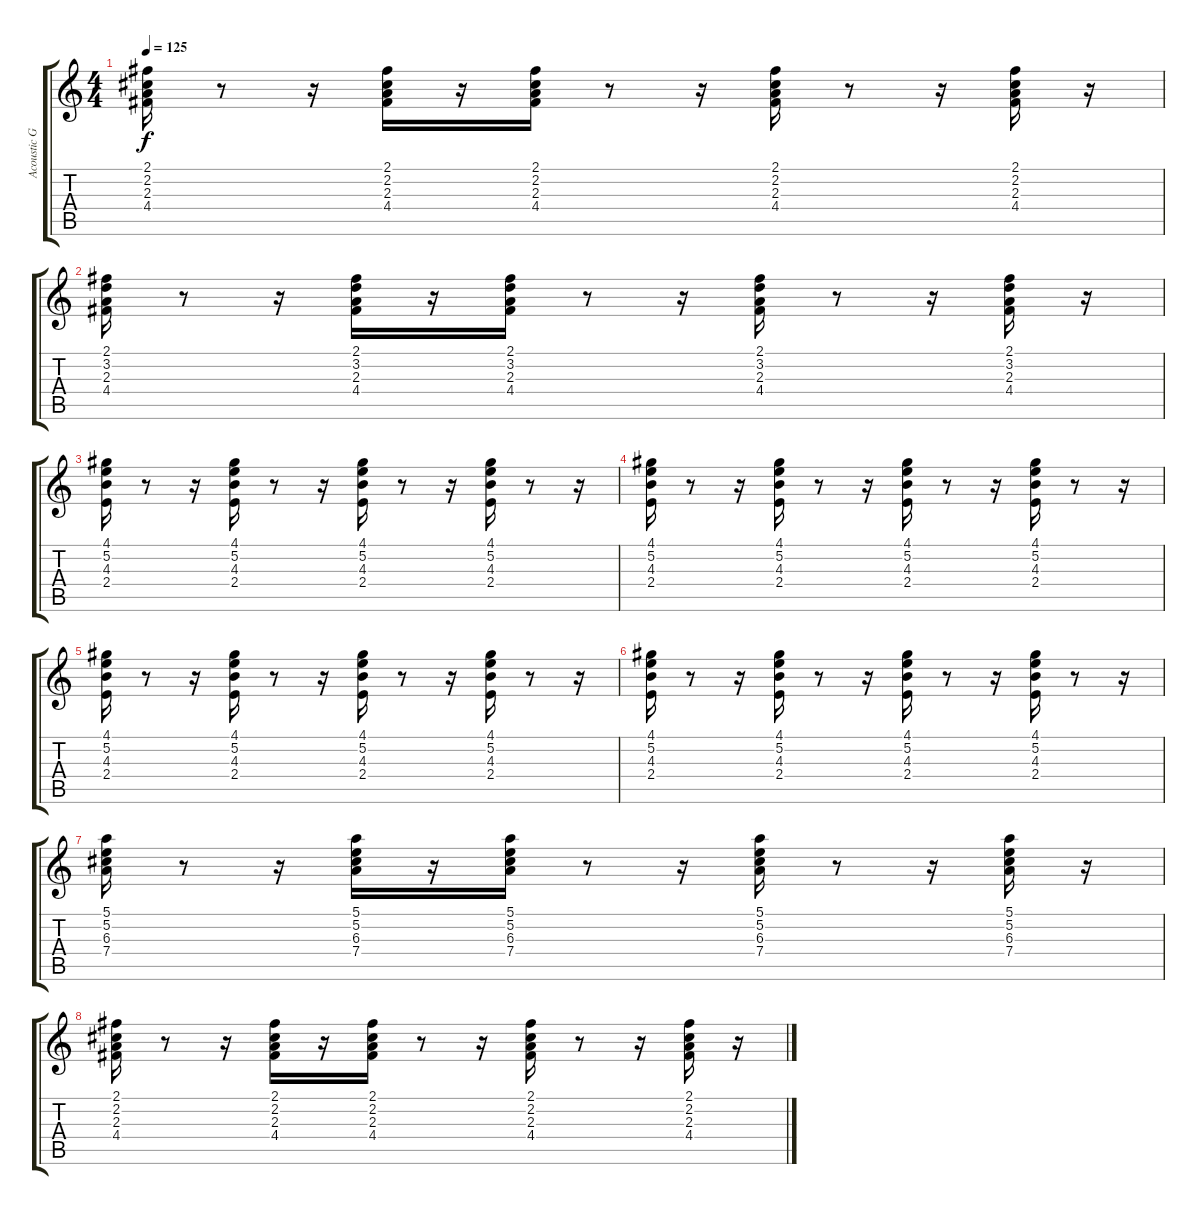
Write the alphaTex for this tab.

\track ("Acoustic Guitar (Steel" "Acoustic G") {instrument acousticguitarsteel}
\staff {score tabs}
\tuning (E4 B3 G3 D3 A2 E2) {hide}
\ts (4 4)
\tempo 125
\clef g2
\ks c
(2.1 2.2 2.3 4.4).16{dy f} r.8 r.16 (2.1 2.2 2.3 4.4).16 r.16 (2.1 2.2 2.3 4.4).16 r.8 r.16 (2.1 2.2 2.3 4.4).16 r.8 r.16 (2.1 2.2 2.3 4.4).16 r.16 |
(2.1 3.2 2.3 4.4).16 r.8 r.16 (2.1 3.2 2.3 4.4).16 r.16 (2.1 3.2 2.3 4.4).16 r.8 r.16 (2.1 3.2 2.3 4.4).16 r.8 r.16 (2.1 3.2 2.3 4.4).16 r.16 |
(4.1 5.2 4.3 2.4).16 r.8 r.16 (4.1 5.2 4.3 2.4).16 r.8 r.16 (4.1 5.2 4.3 2.4).16 r.8 r.16 (4.1 5.2 4.3 2.4).16 r.8 r.16 |
(4.1 5.2 4.3 2.4).16 r.8 r.16 (4.1 5.2 4.3 2.4).16 r.8 r.16 (4.1 5.2 4.3 2.4).16 r.8 r.16 (4.1 5.2 4.3 2.4).16 r.8 r.16 |
(4.1 5.2 4.3 2.4).16 r.8 r.16 (4.1 5.2 4.3 2.4).16 r.8 r.16 (4.1 5.2 4.3 2.4).16 r.8 r.16 (4.1 5.2 4.3 2.4).16 r.8 r.16 |
(4.1 5.2 4.3 2.4).16 r.8 r.16 (4.1 5.2 4.3 2.4).16 r.8 r.16 (4.1 5.2 4.3 2.4).16 r.8 r.16 (4.1 5.2 4.3 2.4).16 r.8 r.16 |
(5.1 5.2 6.3 7.4).16 r.8 r.16 (5.1 5.2 6.3 7.4).16 r.16 (5.1 5.2 6.3 7.4).16 r.8 r.16 (5.1 5.2 6.3 7.4).16 r.8 r.16 (5.1 5.2 6.3 7.4).16 r.16 |
(2.1 2.2 2.3 4.4).16 r.8 r.16 (2.1 2.2 2.3 4.4).16 r.16 (2.1 2.2 2.3 4.4).16 r.8 r.16 (2.1 2.2 2.3 4.4).16 r.8 r.16 (2.1 2.2 2.3 4.4).16 r.16
